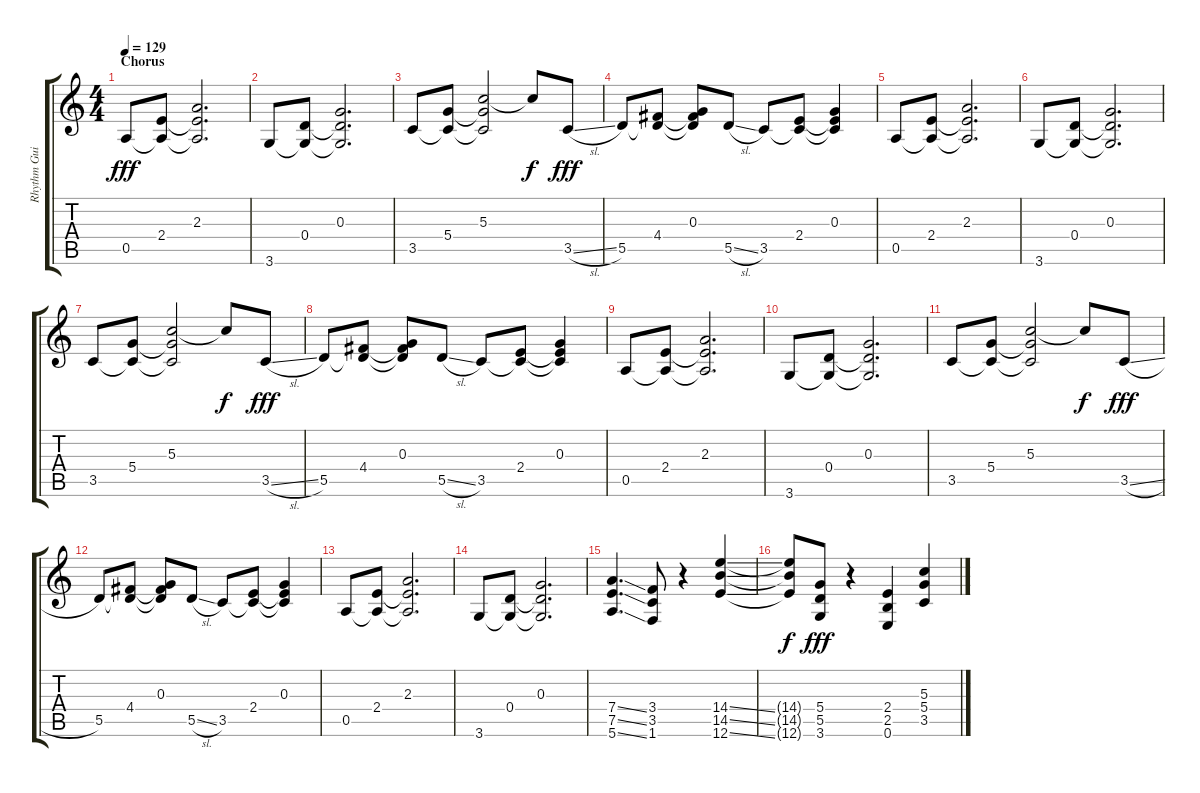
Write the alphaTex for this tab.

\track ("Rhythm Guitar L" "Rhythm Gui") {instrument distortionguitar}
\staff {score tabs}
\tuning (E4 B3 G3 D3 A2 E2) {hide}
\ts (4 4)
\section ("" "Chorus")
\tempo 129
\clef g2
\ks c
0.5.8{dy fff volume 8} (2.4 0.5{t}).8 (2.3 2.4{t} 0.5{t}).2{d} |
3.6.8 (0.4 3.6{t}).8 (0.3 0.4{t} 3.6{t}).2{d} |
3.5.8 (5.4 3.5{t}).8 (5.3 5.4{t} 3.5{t}).2 5.3{t}.8{dy f} 3.5{sl}.8{dy fff} |
5.5.8 (4.4 5.5{t}).8 (0.3 4.4{t} 5.5{t}).8 5.5{sl}.8 3.5.8 (2.4 3.5{t}).8 (0.3 2.4{t} 3.5{t}).4 |
0.5.8 (2.4 0.5{t}).8 (2.3 2.4{t} 0.5{t}).2{d} |
3.6.8 (0.4 3.6{t}).8 (0.3 0.4{t} 3.6{t}).2{d} |
3.5.8 (5.4 3.5{t}).8 (5.3 5.4{t} 3.5{t}).2 5.3{t}.8{dy f} 3.5{sl}.8{dy fff} |
5.5.8 (4.4 5.5{t}).8 (0.3 4.4{t} 5.5{t}).8 5.5{sl}.8 3.5.8 (2.4 3.5{t}).8 (0.3 2.4{t} 3.5{t}).4 |
0.5.8 (2.4 0.5{t}).8 (2.3 2.4{t} 0.5{t}).2{d} |
3.6.8 (0.4 3.6{t}).8 (0.3 0.4{t} 3.6{t}).2{d} |
3.5.8 (5.4 3.5{t}).8 (5.3 5.4{t} 3.5{t}).2 5.3{t}.8{dy f} 3.5{sl}.8{dy fff} |
5.5.8 (4.4 5.5{t}).8 (0.3 4.4{t} 5.5{t}).8 5.5{sl}.8 3.5.8 (2.4 3.5{t}).8 (0.3 2.4{t} 3.5{t}).4 |
0.5.8 (2.4 0.5{t}).8 (2.3 2.4{t} 0.5{t}).2{d} |
3.6.8 (0.4 3.6{t}).8 (0.3 0.4{t} 3.6{t}).2{d} |
(7.4{ss} 7.5{ss} 5.6{ss}).4{d} (3.4 3.5 1.6).8 r.4 (14.4{ss} 14.5{ss} 12.6{ss}).4 |
(14.4{t} 14.5{t} 12.6{t}).8{dy f} (5.4 5.5 3.6).8{dy fff} r.4 (2.4 2.5 0.6).4 (5.3 5.4 3.5).4
